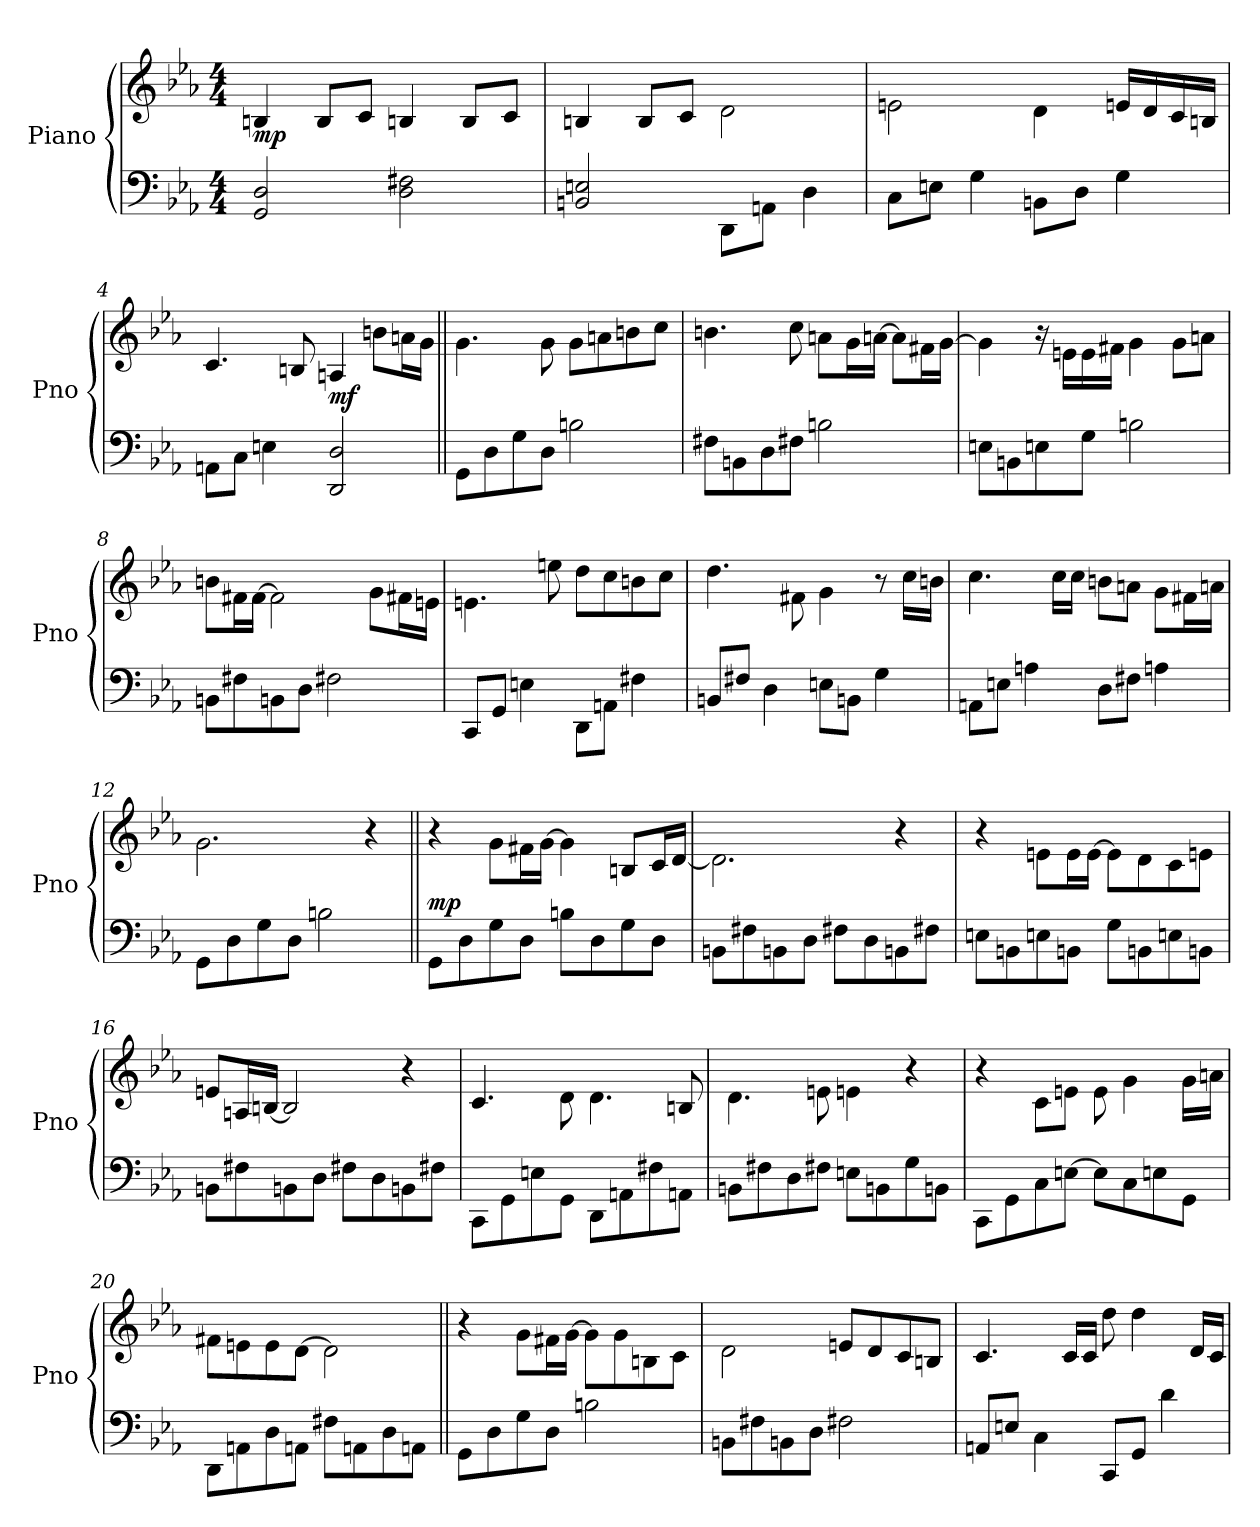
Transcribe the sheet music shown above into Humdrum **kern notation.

**kern	**dynam	**kern	**dynam
*part2	*part2	*part1	*part1
*staff2	*staff2	*staff1	*staff1
*I"Piano	*	*I"Piano	*
*I'Pno	*	*I'Pno	*
*clefF4	*	*clefG2	*
*k[b-e-a-]	*	*k[b-e-a-]	*
*M4/4	*	*M4/4	*
*MM78	*	*MM78	*
=1	=1	=1	=1
!	!	!	!LO:DY:b
2GG 2D	.	4Bn/	mp
.	.	8B/L	.
.	.	8c/J	.
2F#X 2D	.	4Bn/	.
.	.	8B/L	.
.	.	8c/J	.
=2	=2	=2	=2
2En 2BBn	.	4Bn/	.
.	.	8B/L	.
.	.	8c/J	.
8DD\L	.	2d\	.
8AAn\J	.	.	.
4D\	.	.	.
=3	=3	=3	=3
8C\L	.	2en\	.
8En\J	.	.	.
4G\	.	.	.
8BBn\L	.	4d\	.
8D\J	.	.	.
4G\	.	16en/LL	.
.	.	16d/	.
.	.	16c/	.
.	.	16Bn/JJ	.
=4	=4	=4	=4
8AAn\L	.	4.c/	.
8C\J	.	.	.
4En\	.	.	.
.	.	8Bn/	.
!	!LO:DY:a	!	!
2DD 2D	mf	4An/	.
.	.	8bn\L	.
.	.	16an\L	.
.	.	16g\JJ	.
!!LO:LB:g=z
=5||	=5||	=5||	=5||
8GG\L	.	4.g\	.
8D\	.	.	.
8G\	.	.	.
8D\J	.	8g\	.
2Bn\	.	8g\L	.
.	.	8an\	.
.	.	8bn\	.
.	.	8cc\J	.
=6	=6	=6	=6
8F#X\L	.	4.bn\	.
8BBn\	.	.	.
8D\	.	.	.
8F#X\J	.	8cc\	.
2Bn\	.	8an\L	.
.	.	16g\L	.
.	.	[16an\JJ	.
.	.	8a\L]	.
.	.	16f#X\L	.
.	.	[16g\JJ	.
=7	=7	=7	=7
8En\L	.	4g\]	.
8BBn\	.	.	.
8En\	.	16r	.
.	.	16en\LL	.
8G\J	.	16e\	.
.	.	16f#X\JJ	.
2Bn\	.	4g\	.
.	.	8g\L	.
.	.	8an\J	.
=8	=8	=8	=8
8BBn\L	.	8bn\L	.
8F#X\	.	16f#X\L	.
.	.	[16f#\JJ	.
8BBn\	.	2f#\]	.
8D\J	.	.	.
2F#X\	.	.	.
.	.	8g\L	.
.	.	16f#X\L	.
.	.	16en\JJ	.
!!LO:LB:g=z
=9	=9	=9	=9
8CC/L	.	4.en\	.
8GG/J	.	.	.
4En\	.	.	.
.	.	8een\	.
8DD\L	.	8dd\L	.
8AAn\J	.	8cc\	.
4F#X\	.	8bn\	.
.	.	8cc\J	.
=10	=10	=10	=10
8BBn/L	.	4.dd\	.
8F#X/J	.	.	.
4D\	.	.	.
.	.	8f#X\	.
8En\L	.	4g\	.
8BBn\J	.	.	.
4G\	.	8r	.
.	.	16cc\LL	.
.	.	16bn\JJ	.
=11	=11	=11	=11
8AAn\L	.	4.cc\	.
8En\J	.	.	.
4An\	.	.	.
.	.	16cc\LL	.
.	.	16cc\JJ	.
8D\L	.	8bn\L	.
8F#X\J	.	8an\J	.
4An\	.	8g\L	.
.	.	16f#X\L	.
.	.	16an\JJ	.
=12	=12	=12	=12
8GG\L	.	2.g\	.
8D\	.	.	.
8G\	.	.	.
8D\J	.	.	.
2Bn\	.	.	.
.	.	4r	.
!!LO:LB:g=z
=13||	=13||	=13||	=13||
!	!LO:DY:a	!	!
8GG\L	mp	4r	.
8D\	.	.	.
8G\	.	8g\L	.
8D\J	.	16f#X\L	.
.	.	[16g\JJ	.
8Bn\L	.	4g\]	.
8D\	.	.	.
8G\	.	8Bn/L	.
8D\J	.	16c/L	.
.	.	[16d/JJ	.
=14	=14	=14	=14
8BBn\L	.	2.d\]	.
8F#X\	.	.	.
8BBn\	.	.	.
8D\J	.	.	.
8F#X\L	.	.	.
8D\	.	.	.
8BBn\	.	4r	.
8F#X\J	.	.	.
=15	=15	=15	=15
8En\L	.	4r	.
8BBn\	.	.	.
8En\	.	8en\L	.
8BBn\J	.	16e\L	.
.	.	[16e\JJ	.
8G\L	.	8e\L]	.
8BBn\	.	8d\	.
8En\	.	8c\	.
8BBn\J	.	8en\J	.
=16	=16	=16	=16
8BBn\L	.	8en/L	.
8F#X\	.	16An/L	.
.	.	[16Bn/JJ	.
8BBn\	.	2B/]	.
8D\J	.	.	.
8F#X\L	.	.	.
8D\	.	.	.
8BBn\	.	4r	.
8F#X\J	.	.	.
!!LO:LB:g=z
=17	=17	=17	=17
8CC\L	.	4.c/	.
8GG\	.	.	.
8En\	.	.	.
8GG\J	.	8d\	.
8DD\L	.	4.d\	.
8AAn\	.	.	.
8F#X\	.	.	.
8AAn\J	.	8Bn/	.
=18	=18	=18	=18
8BBn\L	.	4.d\	.
8F#X\	.	.	.
8D\	.	.	.
8F#X\J	.	8en\	.
8En\L	.	4en\	.
8BBn\	.	.	.
8G\	.	4r	.
8BBn\J	.	.	.
=19	=19	=19	=19
8CC\L	.	4r	.
8GG\	.	.	.
8C\	.	8c\L	.
[8En\J	.	8en\J	.
8E\L]	.	8e\	.
8C\	.	4g\	.
8En\	.	.	.
8GG\J	.	16g\LL	.
.	.	16an\JJ	.
=20	=20	=20	=20
8DD\L	.	8f#X\L	.
8AAn\	.	8en\	.
8D\	.	8e\	.
8AAn\J	.	[8d\J	.
8F#X\L	.	2d\]	.
8AAn\	.	.	.
8D\	.	.	.
8AAn\J	.	.	.
!!LO:PB:g=z
=21||	=21||	=21||	=21||
8GG\L	.	4r	.
8D\	.	.	.
8G\	.	8g\L	.
8D\J	.	16f#X\L	.
.	.	[16g\JJ	.
2Bn\	.	8g\L]	.
.	.	8g\	.
.	.	8Bn\	.
.	.	8c\J	.
=22	=22	=22	=22
8BBn\L	.	2d\	.
8F#X\	.	.	.
8BBn\	.	.	.
8D\J	.	.	.
2F#X\	.	8en/L	.
.	.	8d/	.
.	.	8c/	.
.	.	8Bn/J	.
=23	=23	=23	=23
8AAn/L	.	4.c/	.
8En/J	.	.	.
4C\	.	.	.
.	.	16c/LL	.
.	.	16c/JJ	.
8CC/L	.	8dd\	.
8GG/J	.	4dd\	.
4d\	.	.	.
.	.	16d/LL	.
.	.	16c/JJ	.
=	=	=	=
*-	*-	*-	*-
